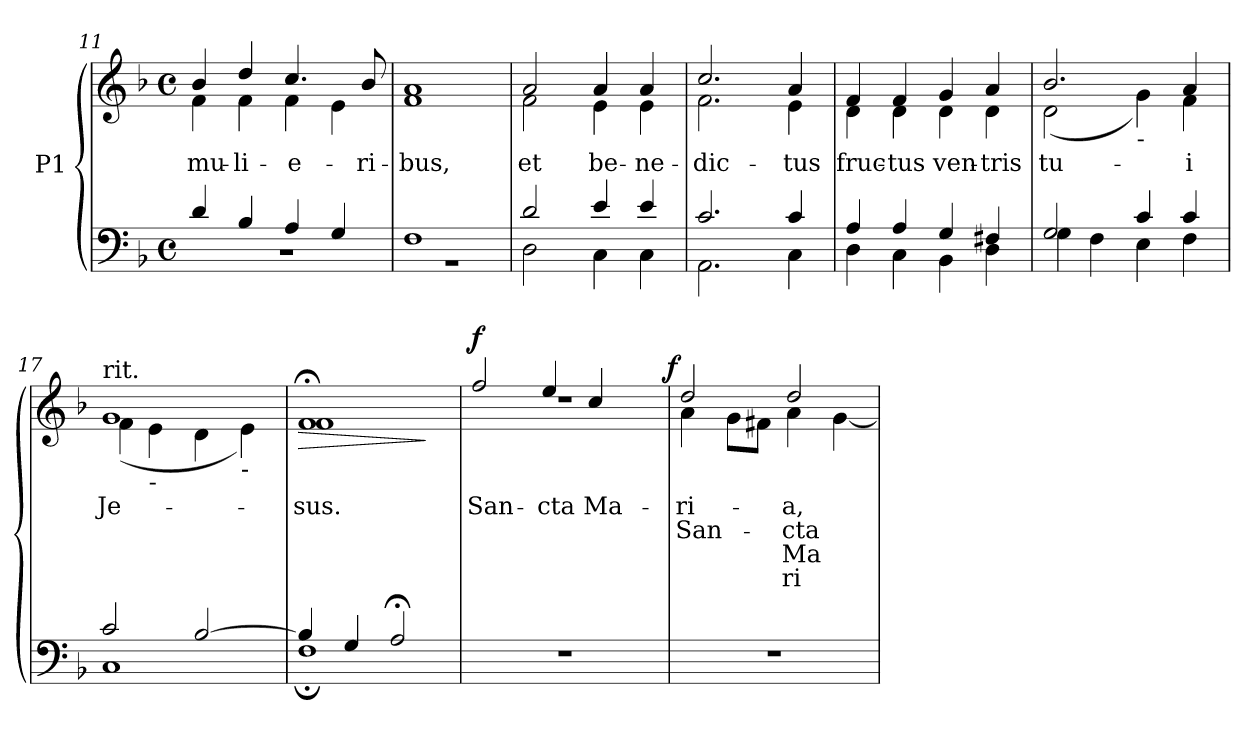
**kern	**kern	**text	**text	**text	**text	**dynam
*part1	*part1	*part1	*part1	*part1	*part1	*part1
*staff2	*staff1	*staff1	*staff1	*staff1	*staff1	*staff1/2
*I"P1	*	*	*	*	*	*
*clefF4	*clefG2	*	*	*	*	*
*k[b-]	*k[b-]	*	*	*	*	*
*F:	*F:	*	*	*	*	*
*M4/4	*M4/4	*	*	*	*	*
*met(c)	*met(c)	*	*	*	*	*
=11	=11	=11	=11	=11	=11	=11
*^	*	*	*	*	*	*
!	!	!	!LO:LY:b:color=#000000	!	!	!	!
*	*	*^	*	*	*	*	*
4di/	1r	4b-i/	4fi\	mu-	.	.	.	.
!	!	!	!	!LO:LY:b:color=#000000	!	!	!	!
4B-i/	.	4ddi/	4fi\	-li-	.	.	.	.
!	!	!	!	!LO:LY:b:color=#000000	!	!	!	!
4Ai/	.	4.cci/	4fi\	-e-	.	.	.	.
4Gi/	.	.	4ei\	.	.	.	.	.
!	!	!	!	!LO:LY:b:color=#000000	!	!	!	!
.	.	8b-i/	.	-ri-	.	.	.	.
=12	=12	=12	=12	=12	=12	=12	=12	=12
!	!	!	!	!LO:LY:b:color=#000000	!	!	!	!
1Fi	1r	1ai	1fi	-bus,	.	.	.	.
!!LO:LB:g=z	!!
=13	=13	=13	=13	=13	=13	=13	=13	=13
!	!	!	!	!LO:LY:b:color=#000000	!	!	!	!
2di/	2Di\	2ai/	2fi\	et	.	.	.	mf mf
!	!	!	!	!LO:LY:b:color=#000000	!	!	!	!
4ei/	4Ci\	4ai/	4ei\	be-	.	.	.	.
!	!	!	!	!LO:LY:b:color=#000000	!	!	!	!
4ei/	4Ci\	4ai/	4ei\	-ne-	.	.	.	.
=14	=14	=14	=14	=14	=14	=14	=14	=14
!	!	!	!	!LO:LY:b:color=#000000	!	!	!	!
2.ci/	2.AAi\	2.cci/	2.fi\	-dic-	.	.	.	.
!	!	!	!	!LO:LY:b:color=#000000	!	!	!	!
4ci/	4Ci\	4ai/	4ei\	-tus	.	.	.	.
=15	=15	=15	=15	=15	=15	=15	=15	=15
!	!	!	!	!LO:LY:b:color=#000000	!	!	!	!
4Ai/	4Di\	4fi/	4di\	fruc-	.	.	.	.
!	!	!	!	!LO:LY:b:color=#000000	!	!	!	!
4Ai/	4Ci\	4fi/	4di\	-tus	.	.	.	.
!	!	!	!	!LO:LY:b:color=#000000	!	!	!	!
4Gi/	4BB-i\	4gi/	4di\	ven-	.	.	.	.
!	!	!	!	!LO:LY:b:color=#000000	!	!	!	!
4F#Xi/	4Di\	4ai/	4di\	-tris	.	.	.	.
=16	=16	=16	=16	=16	=16	=16	=16	=16
!	!	!	!	!LO:LY:b:color=#000000	!	!	!	!
2Gi/	4Gi\	2.b-i/	(2di\	tu-	.	.	.	.
.	4Fi\	.	.	.	.	.	.	.
!	!	!	!LO:TX:b:t=-	!	!	!	!	!
4ci/	4Ei\	.	4gi\)	.	.	.	.	.
!	!	!	!	!LO:LY:b:color=#000000	!	!	!	!
4ci/	4Fi\	4ai/	4fi\	-i	.	.	.	.
=17	=17	=17	=17	=17	=17	=17	=17	=17
!	!	!LO:TX:t=rit.	!	!	!	!	!	!
!	!	!	!	!LO:LY:b:color=#000000	!	!	!	!
2ci/	1Ci	1gi	(4fi\	Je-	.	.	.	.
!	!	!	!LO:TX:b:t=-	!	!	!	!	!
.	.	.	4ei\	.	.	.	.	.
[2B-i/	.	.	4di\	.	.	.	.	.
!	!	!	!LO:TX:b:t=-	!	!	!	!	!
.	.	.	4ei\)	.	.	.	.	.
=18	=18	=18	=18	=18	=18	=18	=18	=18
!	!	!	!	!LO:LY:b:color=#000000	!	!	!	!LO:HP:b
4B-i/]	1F;i	1f;i	1fi	-sus.	.	.	.	>
4Gi/	.	.	.	.	.	.	.	.
2A;i/	.	.	.	.	.	.	.	.
*v	*v	*	*	*	*	*	*	*
*	*v	*v	*	*	*	*	*
.	.	.	.	.	.	]
!!LO:LB:g=z
=19	=19	=19	=19	=19	=19	=19
!	!	!LO:LY:a:color=#000000	!	!	!	!
*	*^	*	*	*	*	*
*	*	*^	*	*	*	*	*
1r	2ffi/	1r	2ryy	San-	.	.	.	f
!	!	!	!	!LO:LY:a:color=#000000	!	!	!	!
.	4eei/	.	4ryy	-cta	.	.	.	.
!	!	!	!	!LO:LY:a:color=#000000	!	!	!	!
.	4cci/	.	8ryy	Ma-	.	.	.	.
.	.	.	16ryy	.	.	.	.	.
.	.	.	32ryy	.	.	.	.	.
.	.	.	64ryy	.	.	.	.	.
.	.	.	128...ryy	.	.	.	.	.
.	.	.	1024ryy	.	.	.	.	f
*	*v	*v	*v	*	*	*	*	*
=20	=20	=20	=20	=20	=20	=20
*	*^	*	*	*	*	*
*	*	*^	*	*	*	*	*
!	!	!	!	!LO:LY:a:color=#000000	!LO:LY:b:color=#000000	!	!	!
*	*	*v	*v	*	*	*	*	*
1r	2ddi/	4ai\	-ri-	San-	.	.	.
.	.	8gi\L	.	.	.	.	.
.	.	8f#Xi\J	.	.	.	.	.
!	!	!	!LO:LY:a:color=#000000	!LO:LY:b:color=#000000	!LO:LY:b:color=#000000	!LO:LY:b:color=#000000	!
.	2ddi/	4ai\	-a,	-cta	Ma-	-ri-	.
.	.	[4gi\	.	.	.	.	.
*	*v	*v	*	*	*	*	*
=	=	=	=	=	=	=
*-	*-	*-	*-	*-	*-	*-
